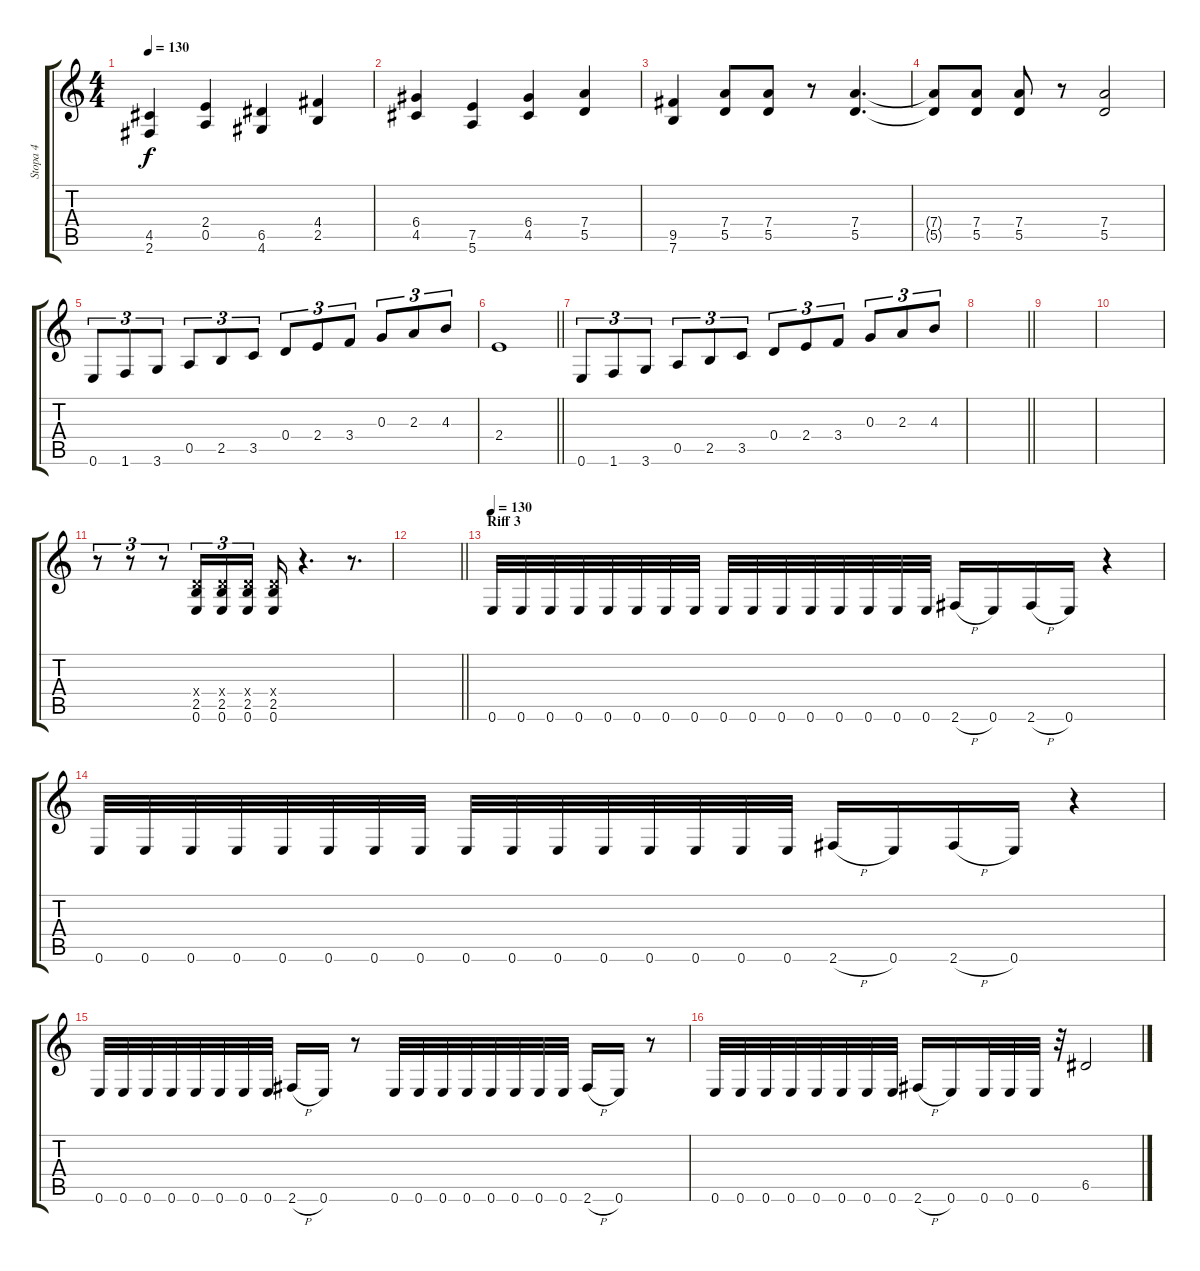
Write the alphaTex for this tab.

\track ("Stopa 4" "Stopa 4") {instrument distortionguitar}
\staff {score tabs}
\tuning (E4 B3 G3 D3 A2 E2) {hide}
\ts (4 4)
\tempo 130
\clef g2
\ks c
(4.5 2.6).4{dy f} (2.4 0.5).4 (6.5 4.6).4 (4.4 2.5).4 |
(6.4 4.5).4 (7.5 5.6).4 (6.4 4.5).4 (7.4 5.5).4 |
(9.5 7.6).4 (7.4 5.5).8 (7.4 5.5).8 r.8 (7.4 5.5).4{d} |
(7.4{t} 5.5{t}).8 (7.4 5.5).8 (7.4 5.5).8 r.8 (7.4 5.5).2 |
0.6.8{tu (3 2)} 1.6.8{tu (3 2)} 3.6.8{tu (3 2)} 0.5.8{tu (3 2)} 2.5.8{tu (3 2)} 3.5.8{tu (3 2)} 0.4.8{tu (3 2)} 2.4.8{tu (3 2)} 3.4.8{tu (3 2)} 0.3.8{tu (3 2)} 2.3.8{tu (3 2)} 4.3.8{tu (3 2)} |
\barLineRight lightlight
2.4.1 |
0.6.8{tu (3 2)} 1.6.8{tu (3 2)} 3.6.8{tu (3 2)} 0.5.8{tu (3 2)} 2.5.8{tu (3 2)} 3.5.8{tu (3 2)} 0.4.8{tu (3 2)} 2.4.8{tu (3 2)} 3.4.8{tu (3 2)} 0.3.8{tu (3 2)} 2.3.8{tu (3 2)} 4.3.8{tu (3 2)} |
\barLineRight lightlight
|
|
|
r.8{tu (3 2)} r.8{tu (3 2)} r.8{tu (3 2)} (0.4{x} 2.5 0.6).16{tu (3 2)} (0.4{x} 2.5 0.6).16{tu (3 2)} (0.4{x} 2.5 0.6).16{tu (3 2) beam splitsecondary} (0.4{x} 2.5 0.6).16 r.4{d} r.8{d} |
\barLineRight lightlight
|
\section ("" "Riff 3")
\tempo 130
0.6.32 0.6.32 0.6.32 0.6.32 0.6.32 0.6.32 0.6.32 0.6.32 0.6.32 0.6.32 0.6.32 0.6.32 0.6.32 0.6.32 0.6.32 0.6.32 2.6{h}.16 0.6.16 2.6{h}.16 0.6.16 r.4 |
0.6.32 0.6.32 0.6.32 0.6.32 0.6.32 0.6.32 0.6.32 0.6.32 0.6.32 0.6.32 0.6.32 0.6.32 0.6.32 0.6.32 0.6.32 0.6.32 2.6{h}.16 0.6.16 2.6{h}.16 0.6.16 r.4 |
0.6.32 0.6.32 0.6.32 0.6.32 0.6.32 0.6.32 0.6.32 0.6.32 2.6{h}.16 0.6.16 r.8 0.6.32 0.6.32 0.6.32 0.6.32 0.6.32 0.6.32 0.6.32 0.6.32 2.6{h}.16 0.6.16 r.8 |
0.6.32 0.6.32 0.6.32 0.6.32 0.6.32 0.6.32 0.6.32 0.6.32 2.6{h}.16 0.6.16 0.6.32 0.6.32 0.6.32 r.32 6.5.2
